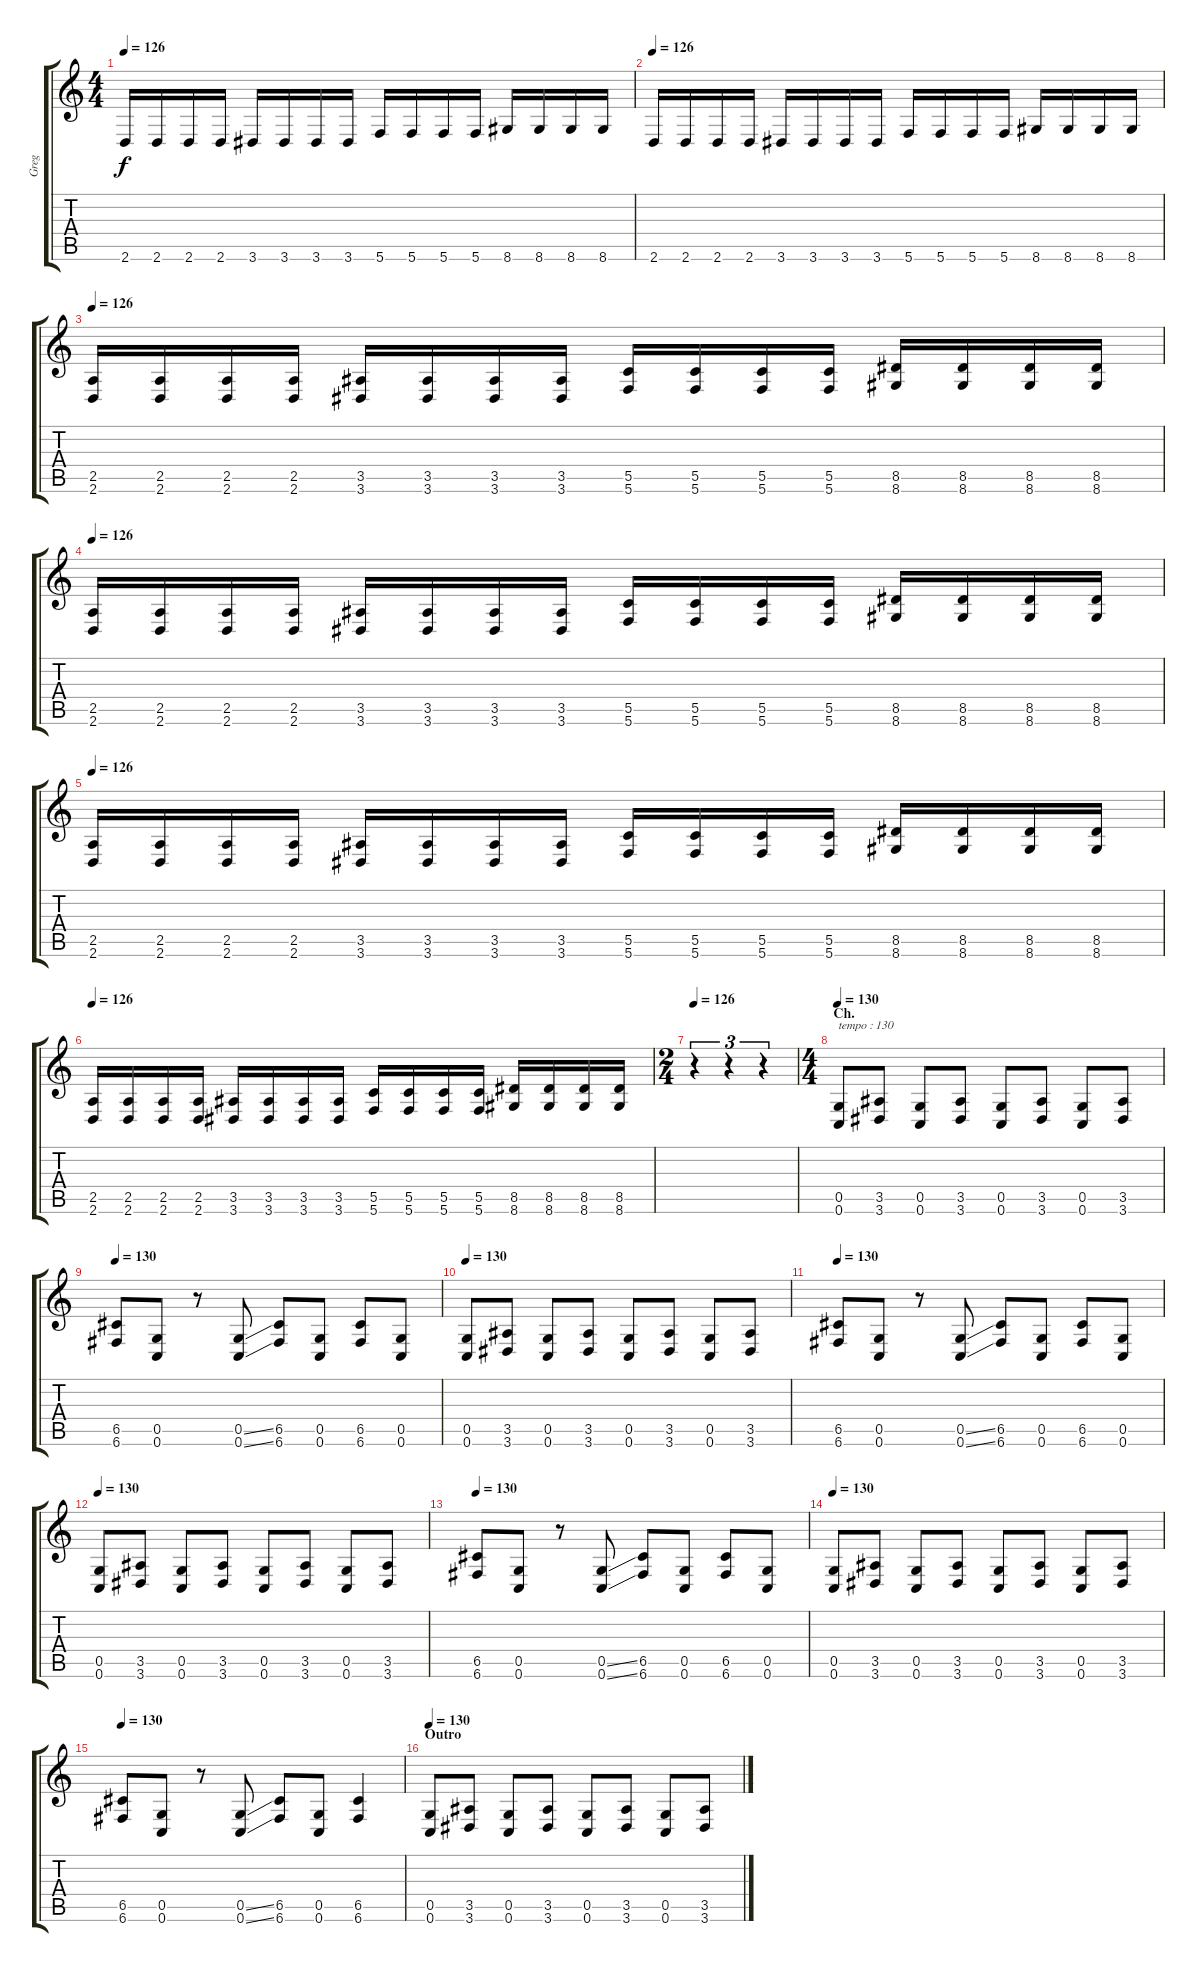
\track ("Greg" "Greg") {instrument distortionguitar}
\staff {score tabs}
\tuning (D4 A3 F3 C3 G2 C2) {hide}
\ts (4 4)
\tempo 126
\clef g2
\ks c
2.6.16{dy f} 2.6.16 2.6.16 2.6.16 3.6.16 3.6.16 3.6.16 3.6.16 5.6.16 5.6.16 5.6.16 5.6.16 8.6.16 8.6.16 8.6.16 8.6.16 |
\tempo 126
2.6.16 2.6.16 2.6.16 2.6.16 3.6.16 3.6.16 3.6.16 3.6.16 5.6.16 5.6.16 5.6.16 5.6.16 8.6.16 8.6.16 8.6.16 8.6.16 |
\tempo 126
(2.5 2.6).16 (2.5 2.6).16 (2.5 2.6).16 (2.5 2.6).16 (3.5 3.6).16 (3.5 3.6).16 (3.5 3.6).16 (3.5 3.6).16 (5.5 5.6).16 (5.5 5.6).16 (5.5 5.6).16 (5.5 5.6).16 (8.5 8.6).16 (8.5 8.6).16 (8.5 8.6).16 (8.5 8.6).16 |
\tempo 126
(2.5 2.6).16 (2.5 2.6).16 (2.5 2.6).16 (2.5 2.6).16 (3.5 3.6).16 (3.5 3.6).16 (3.5 3.6).16 (3.5 3.6).16 (5.5 5.6).16 (5.5 5.6).16 (5.5 5.6).16 (5.5 5.6).16 (8.5 8.6).16 (8.5 8.6).16 (8.5 8.6).16 (8.5 8.6).16 |
\tempo 126
(2.5 2.6).16 (2.5 2.6).16 (2.5 2.6).16 (2.5 2.6).16 (3.5 3.6).16 (3.5 3.6).16 (3.5 3.6).16 (3.5 3.6).16 (5.5 5.6).16 (5.5 5.6).16 (5.5 5.6).16 (5.5 5.6).16 (8.5 8.6).16 (8.5 8.6).16 (8.5 8.6).16 (8.5 8.6).16 |
\tempo 126
(2.5 2.6).16 (2.5 2.6).16 (2.5 2.6).16 (2.5 2.6).16 (3.5 3.6).16 (3.5 3.6).16 (3.5 3.6).16 (3.5 3.6).16 (5.5 5.6).16 (5.5 5.6).16 (5.5 5.6).16 (5.5 5.6).16 (8.5 8.6).16 (8.5 8.6).16 (8.5 8.6).16 (8.5 8.6).16 |
\ts (2 4)
\tempo 126
r.4{tu (3 2)} r.4{tu (3 2)} r.4{tu (3 2)} |
\ts (4 4)
\section ("" "Ch.")
\tempo 130
(0.5 0.6).8{txt "tempo : 130"} (3.5 3.6).8 (0.5 0.6).8 (3.5 3.6).8 (0.5 0.6).8 (3.5 3.6).8 (0.5 0.6).8 (3.5 3.6).8 |
\tempo 130
(6.5 6.6).8 (0.5 0.6).8 r.8 (0.5{ss} 0.6{ss}).8 (6.5 6.6).8 (0.5 0.6).8 (6.5 6.6).8 (0.5 0.6).8 |
\tempo 130
(0.5 0.6).8 (3.5 3.6).8 (0.5 0.6).8 (3.5 3.6).8 (0.5 0.6).8 (3.5 3.6).8 (0.5 0.6).8 (3.5 3.6).8 |
\tempo 130
(6.5 6.6).8 (0.5 0.6).8 r.8 (0.5{ss} 0.6{ss}).8 (6.5 6.6).8 (0.5 0.6).8 (6.5 6.6).8 (0.5 0.6).8 |
\tempo 130
(0.5 0.6).8 (3.5 3.6).8 (0.5 0.6).8 (3.5 3.6).8 (0.5 0.6).8 (3.5 3.6).8 (0.5 0.6).8 (3.5 3.6).8 |
\tempo 130
(6.5 6.6).8 (0.5 0.6).8 r.8 (0.5{ss} 0.6{ss}).8 (6.5 6.6).8 (0.5 0.6).8 (6.5 6.6).8 (0.5 0.6).8 |
\tempo 130
(0.5 0.6).8 (3.5 3.6).8 (0.5 0.6).8 (3.5 3.6).8 (0.5 0.6).8 (3.5 3.6).8 (0.5 0.6).8 (3.5 3.6).8 |
\tempo 130
(6.5 6.6).8 (0.5 0.6).8 r.8 (0.5{ss} 0.6{ss}).8 (6.5 6.6).8 (0.5 0.6).8 (6.5 6.6).4 |
\section ("" "Outro")
\tempo 130
(0.5 0.6).8 (3.5 3.6).8 (0.5 0.6).8 (3.5 3.6).8 (0.5 0.6).8 (3.5 3.6).8 (0.5 0.6).8 (3.5 3.6).8
